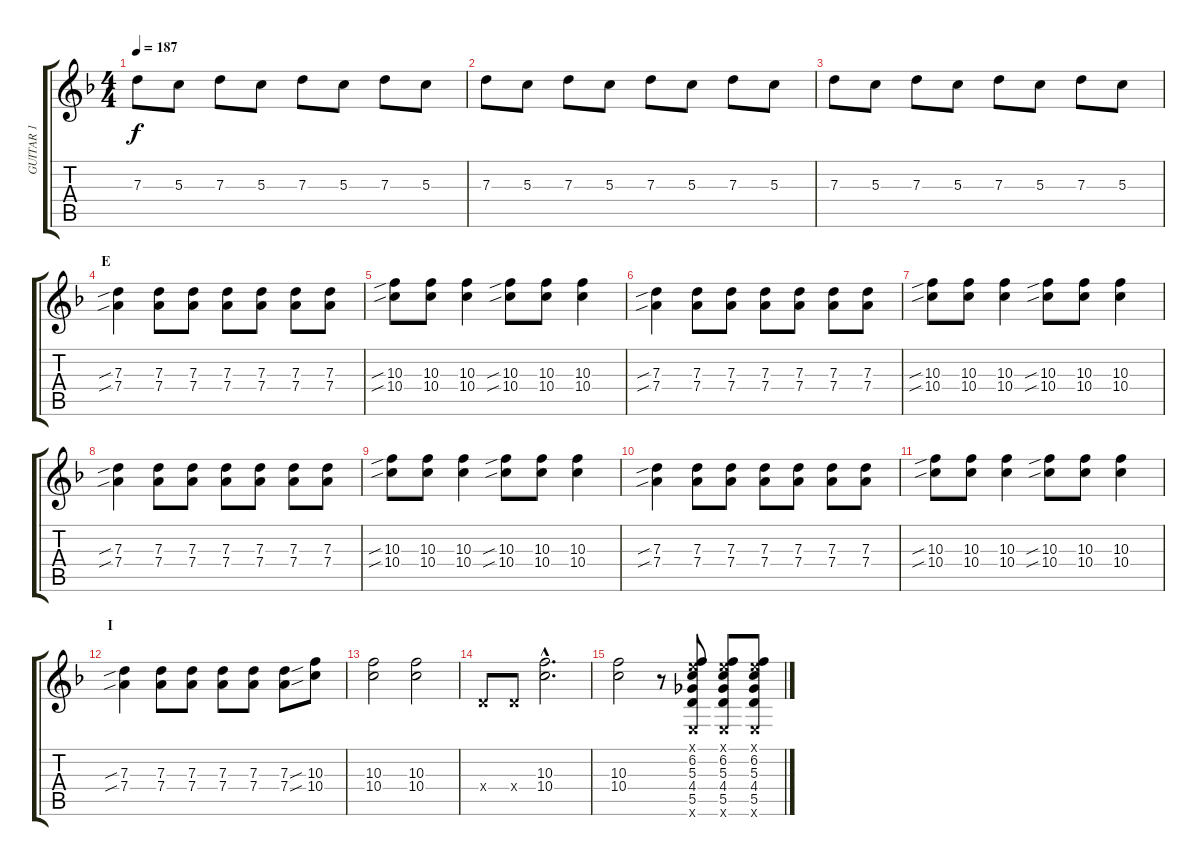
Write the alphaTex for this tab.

\track ("GUITAR 1" "GUITAR 1") {instrument distortionguitar}
\staff {score tabs}
\tuning (E4 B3 G3 D3 A2 E2) {hide}
\ts (4 4)
\tempo 187
\clef g2
\ks dminor
7.3.8{dy f} 5.3.8 7.3.8 5.3.8 7.3.8 5.3.8 7.3.8 5.3.8 |
7.3.8 5.3.8 7.3.8 5.3.8 7.3.8 5.3.8 7.3.8 5.3.8 |
7.3.8 5.3.8 7.3.8 5.3.8 7.3.8 5.3.8 7.3.8 5.3.8 |
\section ("" "E")
(7.3{sib} 7.4{sib}).4{balance 13} (7.3 7.4).8 (7.3 7.4).8 (7.3 7.4).8 (7.3 7.4).8 (7.3 7.4).8 (7.3 7.4).8 |
(10.3{sib} 10.4{sib}).8 (10.3 10.4).8 (10.3 10.4).4 (10.3{sib} 10.4{sib}).8 (10.3 10.4).8 (10.3 10.4).4 |
(7.3{sib} 7.4{sib}).4 (7.3 7.4).8 (7.3 7.4).8 (7.3 7.4).8 (7.3 7.4).8 (7.3 7.4).8 (7.3 7.4).8 |
(10.3{sib} 10.4{sib}).8 (10.3 10.4).8 (10.3 10.4).4 (10.3{sib} 10.4{sib}).8 (10.3 10.4).8 (10.3 10.4).4 |
(7.3{sib} 7.4{sib}).4 (7.3 7.4).8 (7.3 7.4).8 (7.3 7.4).8 (7.3 7.4).8 (7.3 7.4).8 (7.3 7.4).8 |
(10.3{sib} 10.4{sib}).8 (10.3 10.4).8 (10.3 10.4).4 (10.3{sib} 10.4{sib}).8 (10.3 10.4).8 (10.3 10.4).4 |
(7.3{sib} 7.4{sib}).4 (7.3 7.4).8 (7.3 7.4).8 (7.3 7.4).8 (7.3 7.4).8 (7.3 7.4).8 (7.3 7.4).8 |
(10.3{sib} 10.4{sib}).8 (10.3 10.4).8 (10.3 10.4).4 (10.3{sib} 10.4{sib}).8 (10.3 10.4).8 (10.3 10.4).4 |
\section ("" "I")
(7.3{sib} 7.4{sib}).4 (7.3 7.4).8 (7.3 7.4).8 (7.3 7.4).8 (7.3 7.4).8 (7.3{sou} 7.4{sou}).8 (10.3 10.4).8 |
(10.3 10.4).2 (10.3 10.4).2 |
0.4{x}.8 0.4{x}.8 (10.3{hac} 10.4{hac}).2{d} |
(10.3 10.4).2 r.8 (0.1{x} 6.2 5.3 4.4 5.5 0.6{x}).8 (0.1{x} 6.2 5.3 4.4 5.5 0.6{x}).8 (0.1{x} 6.2 5.3 4.4 5.5 0.6{x}).8
